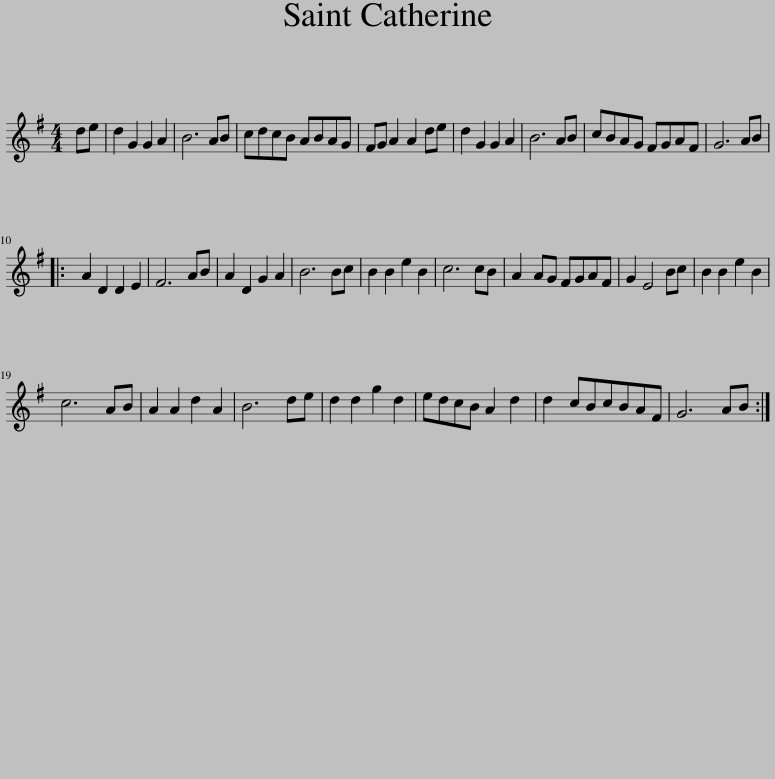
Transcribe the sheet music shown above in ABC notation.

X:1
L:1/8
M:4/4
I:linebreak $
K:G
V:1 treble
V:1
 de | d2 G2 G2 A2 | B6 AB | cdcB ABAG | FG A2 A2 de | %5
 d2 G2 G2 A2 | B6 AB | cBAG FGAF | G6 AB |:$ A2 D2 D2 E2 | %10
 F6 AB | A2 D2 G2 A2 | B6 Bc | B2 B2 e2 B2 | c6 cB | %15
 A2 AG FGAF | G2 E4 Bc | B2 B2 e2 B2 |$ c6 AB | A2 A2 d2 A2 | %20
 B6 de | d2 d2 g2 d2 | edcB A2 d2 | d2 cBcBAF | G6 AB :| %25
